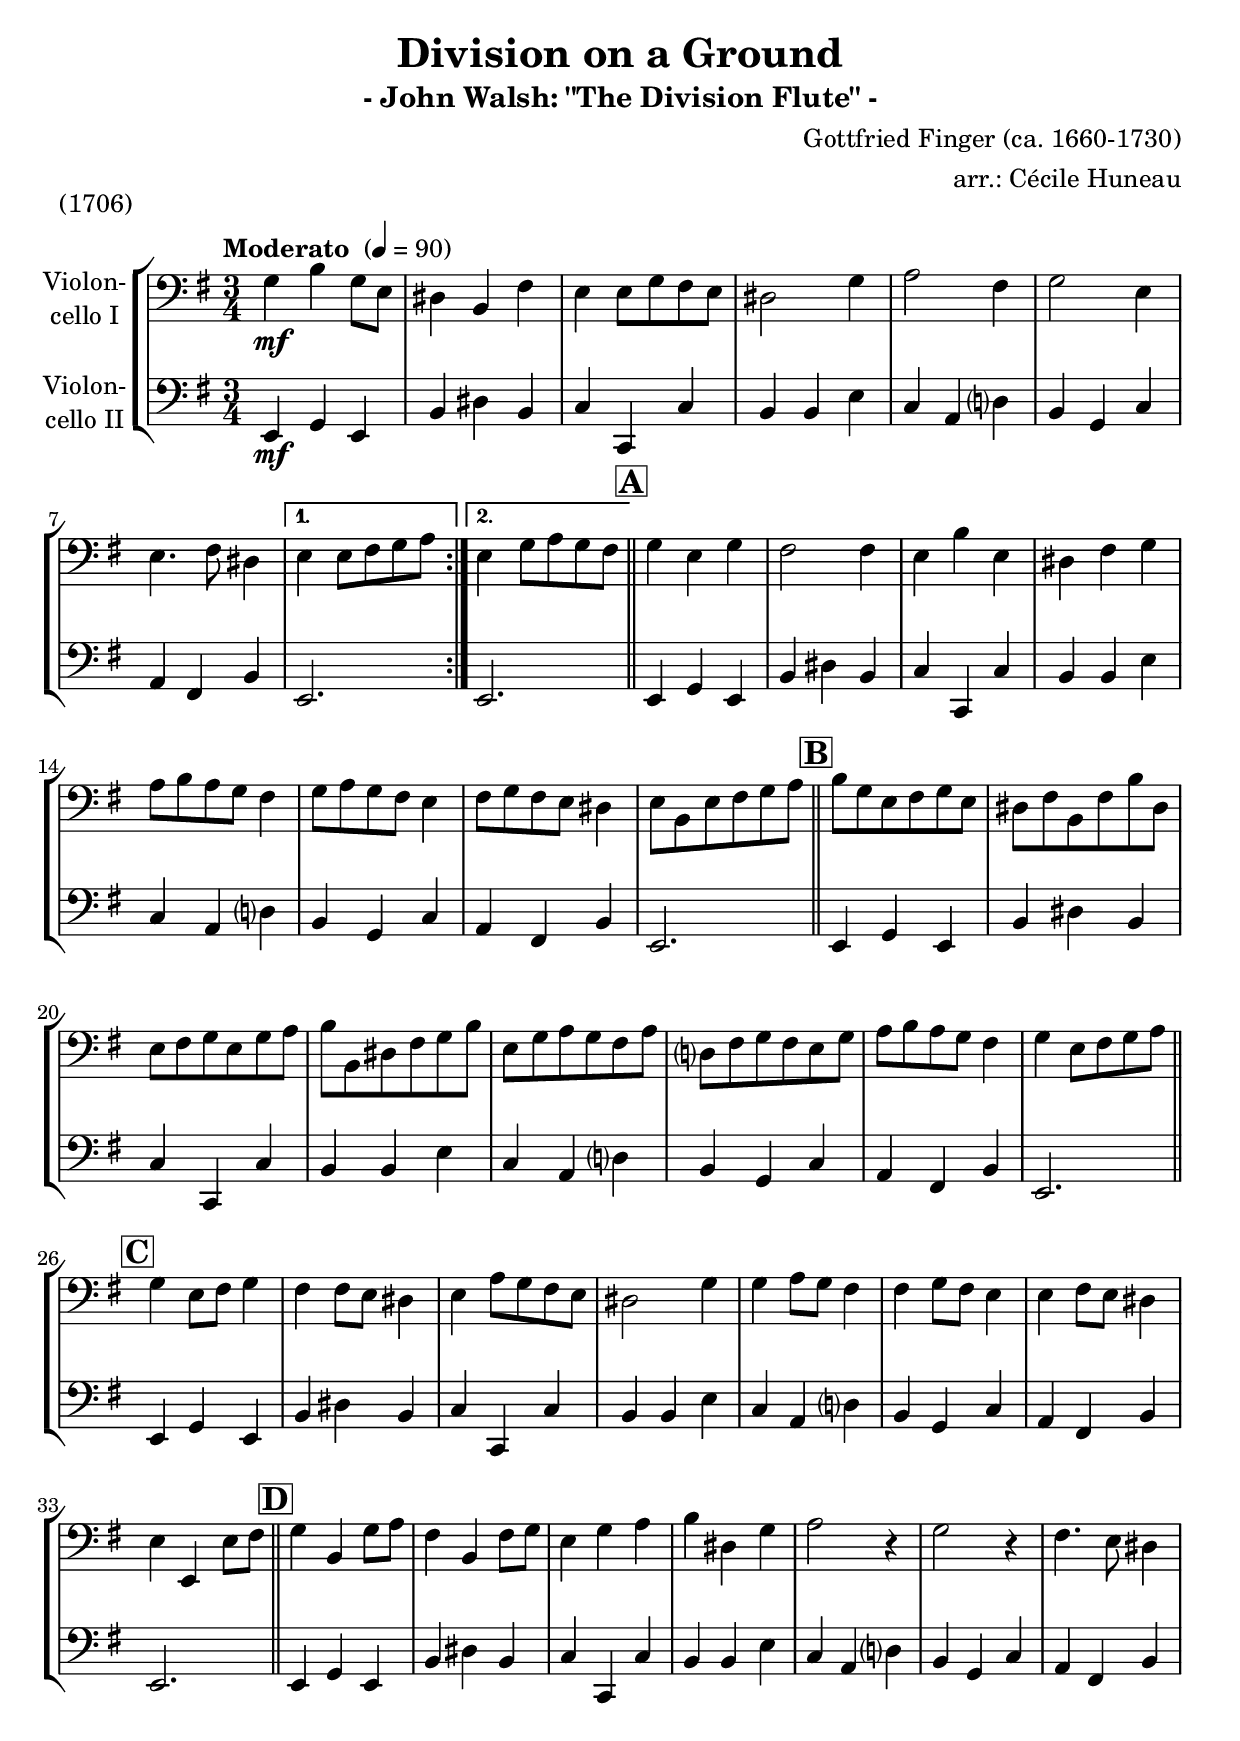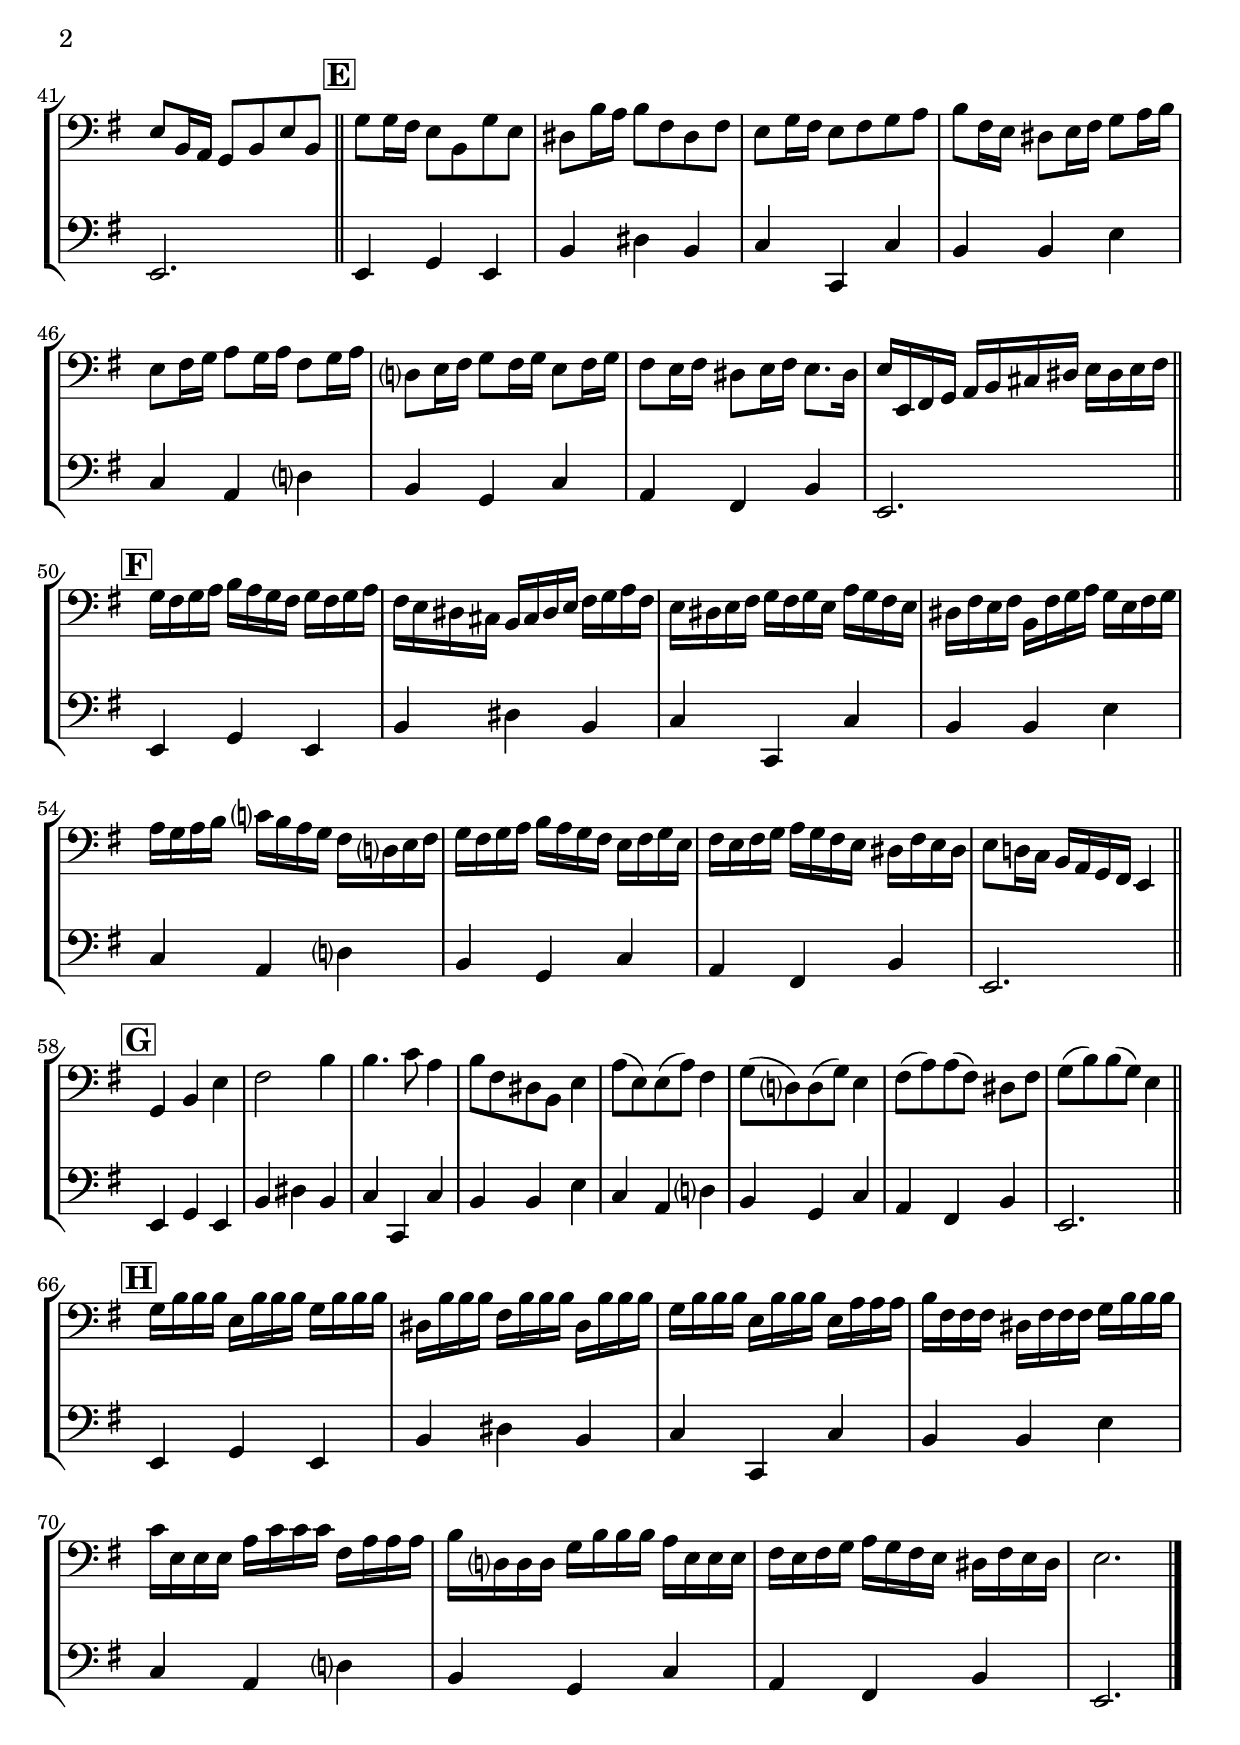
\version "2.18.2"
\include "deutsch.ly"
  
#(set-global-staff-size 22.15)

\header {
  title     = "Division on a Ground"
  subtitle  = "- John Walsh: \"The Division Flute\" -"
  composer  = "Gottfried Finger (ca. 1660-1730)"
  arranger  = "arr.: Cécile Huneau"
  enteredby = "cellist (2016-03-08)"
  piece     = "(1706)"
}

voiceconsts = {
  \key b \major
  \time 3/4
  \tempo "Moderato " 4=90
 \numericTimeSignature
  \compressFullBarRests
  % Set default beaming for all staves
%  \set Timing.beamExceptions = #'()
%  \set Timing.baseMoment     = #(ly:make-moment 1 4)
%  \set Timing.beatStructure  = #'(1 1 1)
}

%mikl = "harpsichord"
mist = "string ensemble 1"
%mikl = "accordion"
mikl = "concertina"
miba = "bassoon"
%miba = "drawbar organ"

boxa = { \bar "||" \mark \markup \box \bold "A" }
boxb = { \bar "||" \mark \markup \box \bold "B" }
boxc = { \bar "||" \mark \markup \box \bold "C" }
boxd = { \bar "||" \mark \markup \box \bold "D" }
boxe = { \bar "||" \mark \markup \box \bold "E" }
boxf = { \bar "||" \mark \markup \box \bold "F" }
boxg = { \bar "||" \mark \markup \box \bold "G" }
boxh = { \bar "||" \mark \markup \box \bold "H" }

va = \relative c' {
  \voiceconsts
  \clef "bass"

  \repeat volta 2 {
    b4\mf d b8 g
    fis4 d a'
    g g8 b a g
    fis2 b4
    c2 a4
    b2 g4
    g4. a8 fis4
  }
  
  \alternative {
    { g g8 a b c }
    { g4 b8 c b a }
  } \boxa
  b4 g b
  a2 a4
  g d' g,
  fis a b c8 d c b a4

  b8 c b a g4
  a8 b a g fis4
  g8 d g a b c \boxb
  d b g a b g
  fis a d, a' d fis,

  g a b g b c
  d d, fis a b d
  g, b c b a c
  f,? a b a g b
  c d c b a4

  b g8 a b c \boxc
  b4 g8 a b4
  a a8 g fis4
  g c8 b a g
  fis2 b4
  b c8 b a4
  a b8 a g4

  g a8 g fis4
  g g, g'8 a \boxd
  b4 d, b'8 c
  a4 d, a'8 b
  g4 b c
  d fis, b

  c2 r4
  b2 r4
  a4. g8 fis4
  g8 d16 c b8 d g d \boxe
  b' b16 a g8 d b' g
  fis d'16 c d8 a fis a

  g b16 a g8 a b c
  d a16 g fis8 g16 a b8 c16 d
  g,8 a16 b c8 b16 c a8 b16 c
  f,?8 g16 a b8 a16 b g8 a16 b

  a8 g16 a fis8 g16 a g8. fis16
  g g, a b c d e fis g fis g a \boxf
  b a b c d c b a b a b c

  a g fis e d e fis g a b c a
  g fis g a b a b g c b a g
  fis a g a d, a' b c b g a b

  c b c d es? d c b a f? g a
  b a b c d c b a g a b g
  a g a b c b a g fis a g fis

  g8 f!16 es d c b a g4 \boxg
  b d g
  a2 d4
  d4. es8 c4
  d8 a fis d g4
  c8( g) g( c) a4

  b8( f?) f( b) g4
  a8( c) c( a) fis[ a]
  b( d) d( b) g4 \boxh
  b16 d d d g, d' d d b d d d

  fis, d' d d a d d d fis, d' d d
  b d d d g, d' d d g, c c c

  d a a a fis a a a b d d d
  es g, g g c es es es a, c c c

  d f,? f f b d d d c g g g
  a g a b c b a g fis a g fis
  g2. \bar "|."
}

vb = \relative c {
  \voiceconsts
  \clef "bass"

  \repeat volta 2 {
    g4\mf b g
    d' fis d
    es es, es'
    d d g
    es c f?
    d b es
    c a d
  }
  
  \alternative {
    { g,2. }
    { g }
  }
  \repeat unfold 8 {
    g4 b g
    d' fis d
    es es, es'
    d d g
    es c f?
    d b es
    c a d
    g,2.
  }
}


music = \new StaffGroup <<
      \new Staff {
	\set Staff.midiInstrument = \mist
	\set Staff.instrumentName = \markup \center-column { "Violon-" "cello I" }
	\transpose b g { \va }
      }
      
      \new Staff {
	\set Staff.midiInstrument = \miba
	\set Staff.instrumentName = \markup \center-column { "Violon-" "cello II" }
	\transpose b g { \vb }
      }
>>

\book {
  \score {
    \music
    \layout {}
  }

  \score {
    \unfoldRepeats \music

    \midi {
      \context {
        \Score
      }
    }
  }
}
